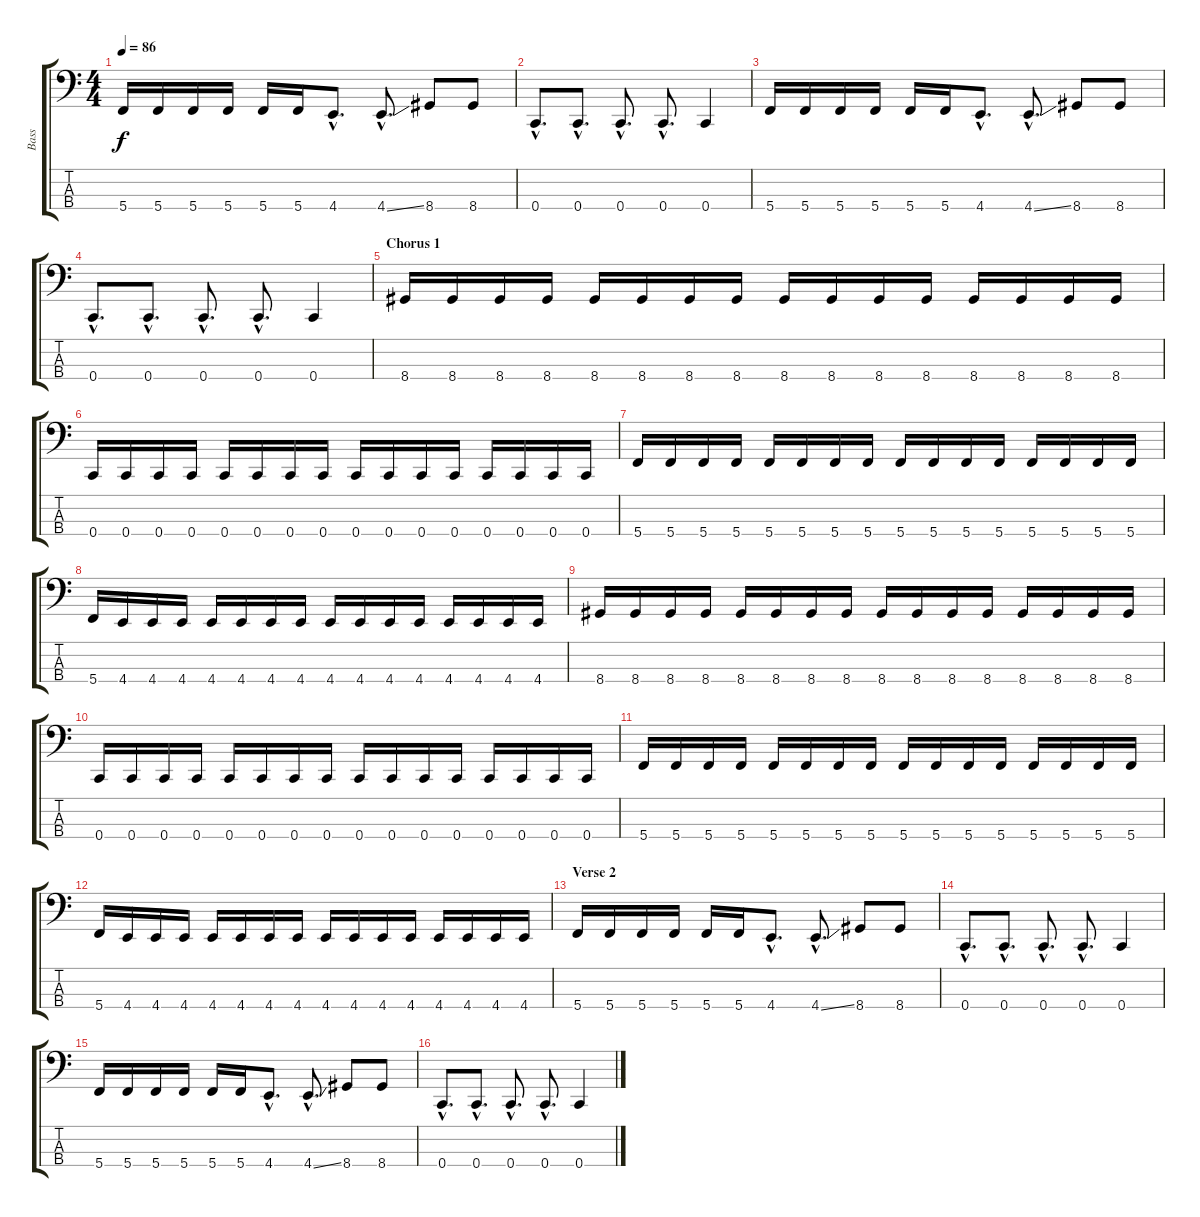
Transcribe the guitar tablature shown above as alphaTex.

\track ("Bass" "Bass") {instrument electricbassfinger}
\staff {score tabs}
\tuning (F2 C2 G1 C1) {hide}
\ts (4 4)
\tempo 86
\clef f4
\ks c
5.4.16{dy f} 5.4.16 5.4.16 5.4.16 5.4.16 5.4.16 4.4{hac}.8{d} 4.4{ss hac}.8{d} 8.4.8 8.4.8 |
0.4{hac}.8{d} 0.4{hac}.8{d} 0.4{hac}.8{d} 0.4{hac}.8{d} 0.4.4 |
5.4.16 5.4.16 5.4.16 5.4.16 5.4.16 5.4.16 4.4{hac}.8{d} 4.4{ss hac}.8{d} 8.4.8 8.4.8 |
0.4{hac}.8{d} 0.4{hac}.8{d} 0.4{hac}.8{d} 0.4{hac}.8{d} 0.4.4 |
\section ("" "Chorus 1")
8.4.16 8.4.16 8.4.16 8.4.16 8.4.16 8.4.16 8.4.16 8.4.16 8.4.16 8.4.16 8.4.16 8.4.16 8.4.16 8.4.16 8.4.16 8.4.16 |
0.4.16 0.4.16 0.4.16 0.4.16 0.4.16 0.4.16 0.4.16 0.4.16 0.4.16 0.4.16 0.4.16 0.4.16 0.4.16 0.4.16 0.4.16 0.4.16 |
5.4.16 5.4.16 5.4.16 5.4.16 5.4.16 5.4.16 5.4.16 5.4.16 5.4.16 5.4.16 5.4.16 5.4.16 5.4.16 5.4.16 5.4.16 5.4.16 |
5.4.16 4.4.16 4.4.16 4.4.16 4.4.16 4.4.16 4.4.16 4.4.16 4.4.16 4.4.16 4.4.16 4.4.16 4.4.16 4.4.16 4.4.16 4.4.16 |
8.4.16 8.4.16 8.4.16 8.4.16 8.4.16 8.4.16 8.4.16 8.4.16 8.4.16 8.4.16 8.4.16 8.4.16 8.4.16 8.4.16 8.4.16 8.4.16 |
0.4.16 0.4.16 0.4.16 0.4.16 0.4.16 0.4.16 0.4.16 0.4.16 0.4.16 0.4.16 0.4.16 0.4.16 0.4.16 0.4.16 0.4.16 0.4.16 |
5.4.16 5.4.16 5.4.16 5.4.16 5.4.16 5.4.16 5.4.16 5.4.16 5.4.16 5.4.16 5.4.16 5.4.16 5.4.16 5.4.16 5.4.16 5.4.16 |
5.4.16 4.4.16 4.4.16 4.4.16 4.4.16 4.4.16 4.4.16 4.4.16 4.4.16 4.4.16 4.4.16 4.4.16 4.4.16 4.4.16 4.4.16 4.4.16 |
\section ("" "Verse 2")
5.4.16 5.4.16 5.4.16 5.4.16 5.4.16 5.4.16 4.4{hac}.8{d} 4.4{ss hac}.8{d} 8.4.8 8.4.8 |
0.4{hac}.8{d} 0.4{hac}.8{d} 0.4{hac}.8{d} 0.4{hac}.8{d} 0.4.4 |
5.4.16 5.4.16 5.4.16 5.4.16 5.4.16 5.4.16 4.4{hac}.8{d} 4.4{ss hac}.8{d} 8.4.8 8.4.8 |
0.4{hac}.8{d} 0.4{hac}.8{d} 0.4{hac}.8{d} 0.4{hac}.8{d} 0.4.4
